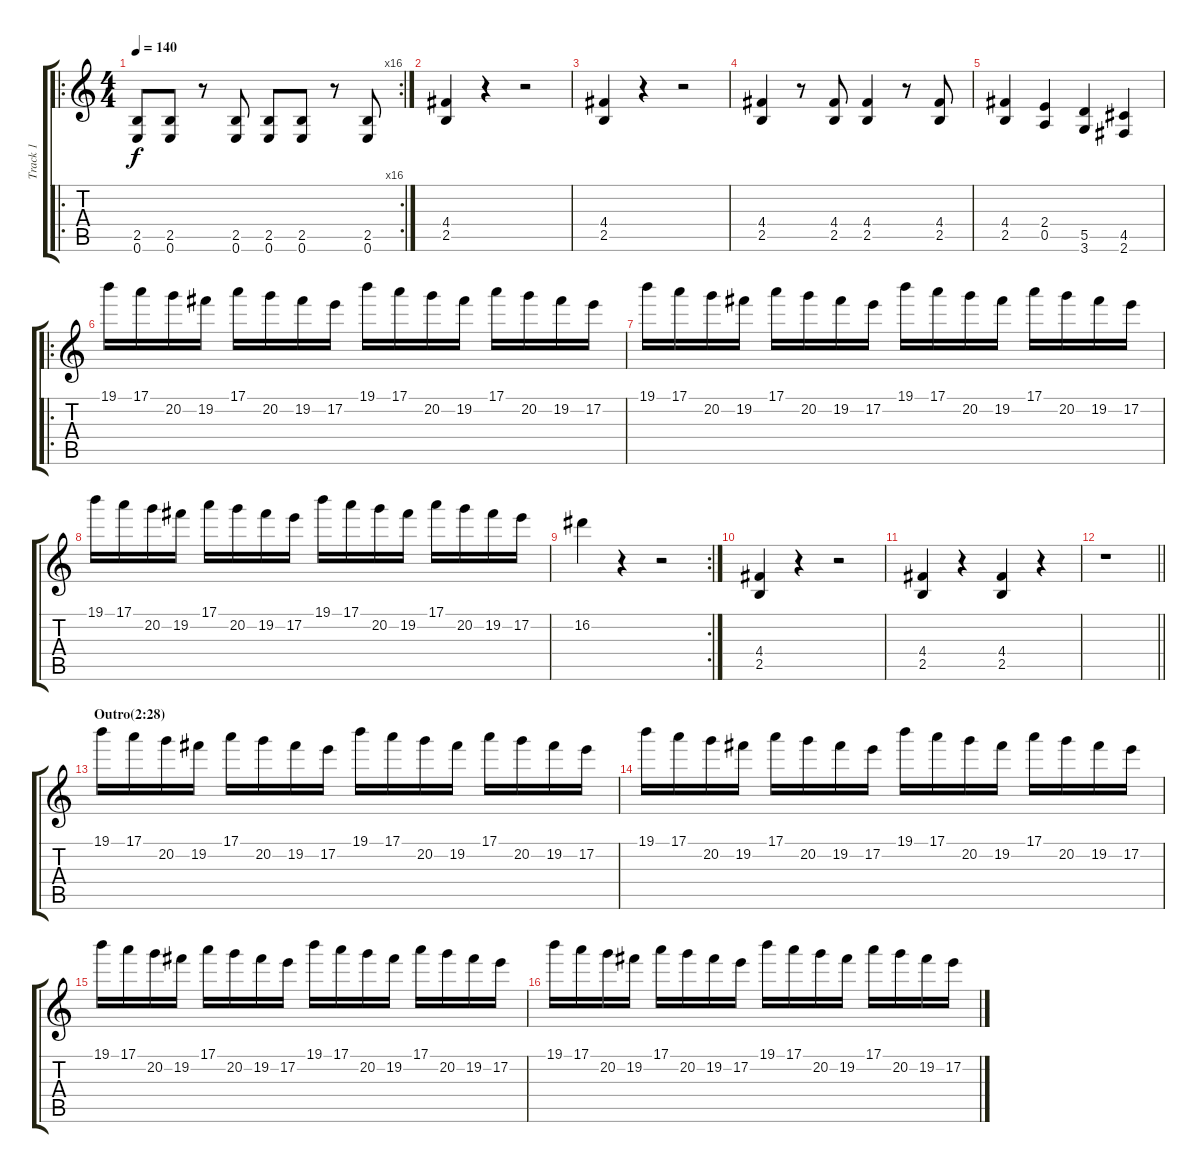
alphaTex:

\track ("Track 1" "Track 1") {instrument distortionguitar}
\staff {score tabs}
\tuning (E4 B3 G3 D3 A2 E2) {hide}
\ro
\rc 16
\ts (4 4)
\tempo 140
\clef g2
\ks c
(2.5 0.6).8{dy f} (2.5 0.6).8 r.8 (2.5 0.6).8 (2.5 0.6).8 (2.5 0.6).8 r.8 (2.5 0.6).8 |
(4.4 2.5).4 r.4 r.2 |
(4.4 2.5).4 r.4 r.2 |
(4.4 2.5).4 r.8 (4.4 2.5).8 (4.4 2.5).4 r.8 (4.4 2.5).8 |
(4.4 2.5).4 (2.4 0.5).4 (5.5 3.6).4 (4.5 2.6).4 |
\ro
19.1.16 17.1.16 20.2.16 19.2.16 17.1.16 20.2.16 19.2.16 17.2.16 19.1.16 17.1.16 20.2.16 19.2.16 17.1.16 20.2.16 19.2.16 17.2.16 |
19.1.16 17.1.16 20.2.16 19.2.16 17.1.16 20.2.16 19.2.16 17.2.16 19.1.16 17.1.16 20.2.16 19.2.16 17.1.16 20.2.16 19.2.16 17.2.16 |
19.1.16 17.1.16 20.2.16 19.2.16 17.1.16 20.2.16 19.2.16 17.2.16 19.1.16 17.1.16 20.2.16 19.2.16 17.1.16 20.2.16 19.2.16 17.2.16 |
\rc 2
16.2.4 r.4 r.2 |
(4.4 2.5).4 r.4 r.2 |
(4.4 2.5).4 r.4 (4.4 2.5).4 r.4 |
\barLineRight lightlight
r.1 |
\section ("" "Outro(2:28)")
19.1.16 17.1.16 20.2.16 19.2.16 17.1.16 20.2.16 19.2.16 17.2.16 19.1.16 17.1.16 20.2.16 19.2.16 17.1.16 20.2.16 19.2.16 17.2.16 |
19.1.16 17.1.16 20.2.16 19.2.16 17.1.16 20.2.16 19.2.16 17.2.16 19.1.16 17.1.16 20.2.16 19.2.16 17.1.16 20.2.16 19.2.16 17.2.16 |
19.1.16 17.1.16 20.2.16 19.2.16 17.1.16 20.2.16 19.2.16 17.2.16 19.1.16 17.1.16 20.2.16 19.2.16 17.1.16 20.2.16 19.2.16 17.2.16 |
19.1.16 17.1.16 20.2.16 19.2.16 17.1.16 20.2.16 19.2.16 17.2.16 19.1.16 17.1.16 20.2.16 19.2.16 17.1.16 20.2.16 19.2.16 17.2.16
